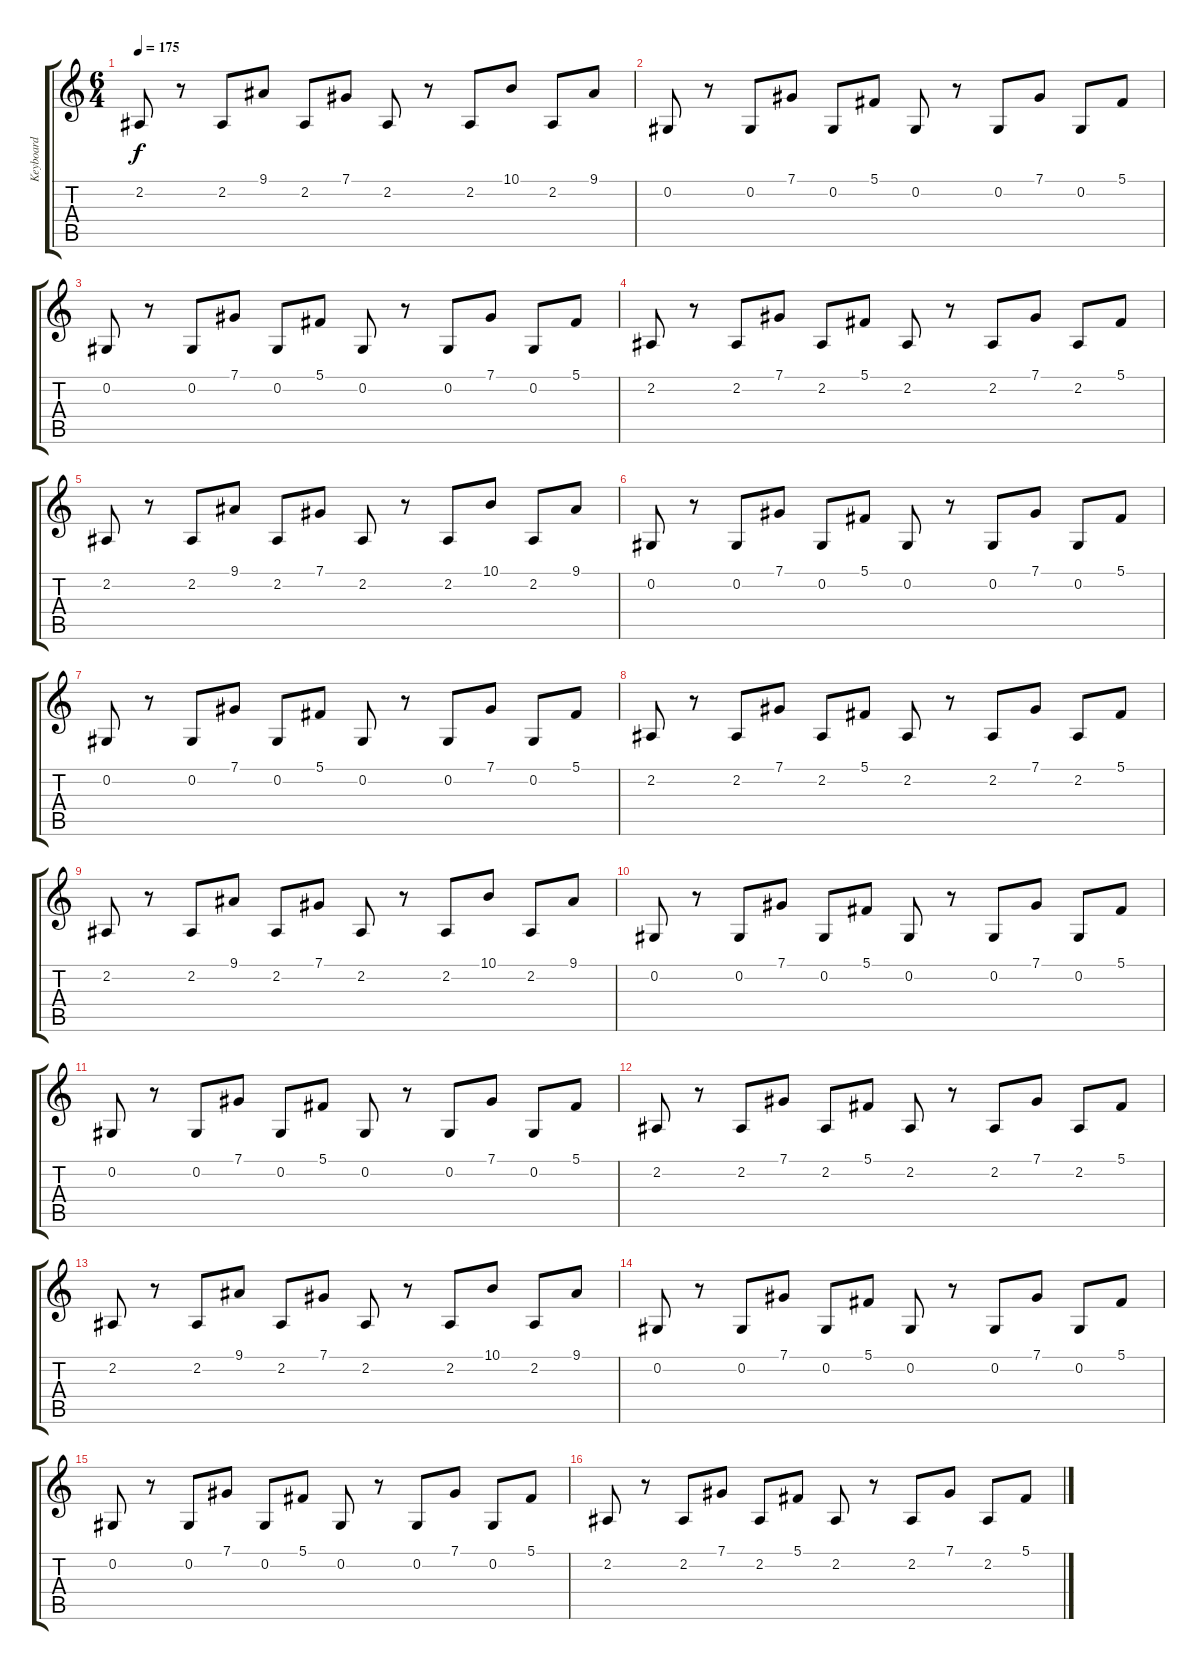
\track ("Keyboard" "Keyboard") {instrument electricpiano1}
\staff {score tabs}
\tuning (Db4 Ab3 E3 B2 Gb2 B1) {hide}
\ts (6 4)
\tempo 175
\clef g2
\ks c
2.2.8{dy f} r.8 2.2.8 9.1.8 2.2.8 7.1.8 2.2.8 r.8 2.2.8 10.1.8 2.2.8 9.1.8 |
0.2.8 r.8 0.2.8 7.1.8 0.2.8 5.1.8 0.2.8 r.8 0.2.8 7.1.8 0.2.8 5.1.8 |
0.2.8 r.8 0.2.8 7.1.8 0.2.8 5.1.8 0.2.8 r.8 0.2.8 7.1.8 0.2.8 5.1.8 |
2.2.8 r.8 2.2.8 7.1.8 2.2.8 5.1.8 2.2.8 r.8 2.2.8 7.1.8 2.2.8 5.1.8 |
2.2.8 r.8 2.2.8 9.1.8 2.2.8 7.1.8 2.2.8 r.8 2.2.8 10.1.8 2.2.8 9.1.8 |
0.2.8 r.8 0.2.8 7.1.8 0.2.8 5.1.8 0.2.8 r.8 0.2.8 7.1.8 0.2.8 5.1.8 |
0.2.8 r.8 0.2.8 7.1.8 0.2.8 5.1.8 0.2.8 r.8 0.2.8 7.1.8 0.2.8 5.1.8 |
2.2.8{volume 7} r.8 2.2.8 7.1.8 2.2.8 5.1.8 2.2.8 r.8 2.2.8 7.1.8 2.2.8 5.1.8 |
2.2.8 r.8 2.2.8 9.1.8 2.2.8 7.1.8 2.2.8 r.8 2.2.8 10.1.8 2.2.8 9.1.8 |
0.2.8 r.8 0.2.8 7.1.8 0.2.8 5.1.8 0.2.8 r.8 0.2.8 7.1.8 0.2.8 5.1.8 |
0.2.8 r.8 0.2.8 7.1.8 0.2.8 5.1.8 0.2.8 r.8 0.2.8 7.1.8 0.2.8 5.1.8 |
2.2.8 r.8 2.2.8 7.1.8 2.2.8 5.1.8 2.2.8 r.8 2.2.8 7.1.8 2.2.8 5.1.8 |
2.2.8 r.8 2.2.8 9.1.8 2.2.8 7.1.8 2.2.8 r.8 2.2.8 10.1.8 2.2.8 9.1.8 |
0.2.8{volume 1} r.8 0.2.8 7.1.8 0.2.8 5.1.8 0.2.8 r.8 0.2.8 7.1.8 0.2.8 5.1.8 |
0.2.8 r.8 0.2.8 7.1.8 0.2.8 5.1.8 0.2.8 r.8 0.2.8 7.1.8 0.2.8 5.1.8 |
2.2.8 r.8 2.2.8 7.1.8 2.2.8 5.1.8 2.2.8 r.8 2.2.8 7.1.8 2.2.8 5.1.8
